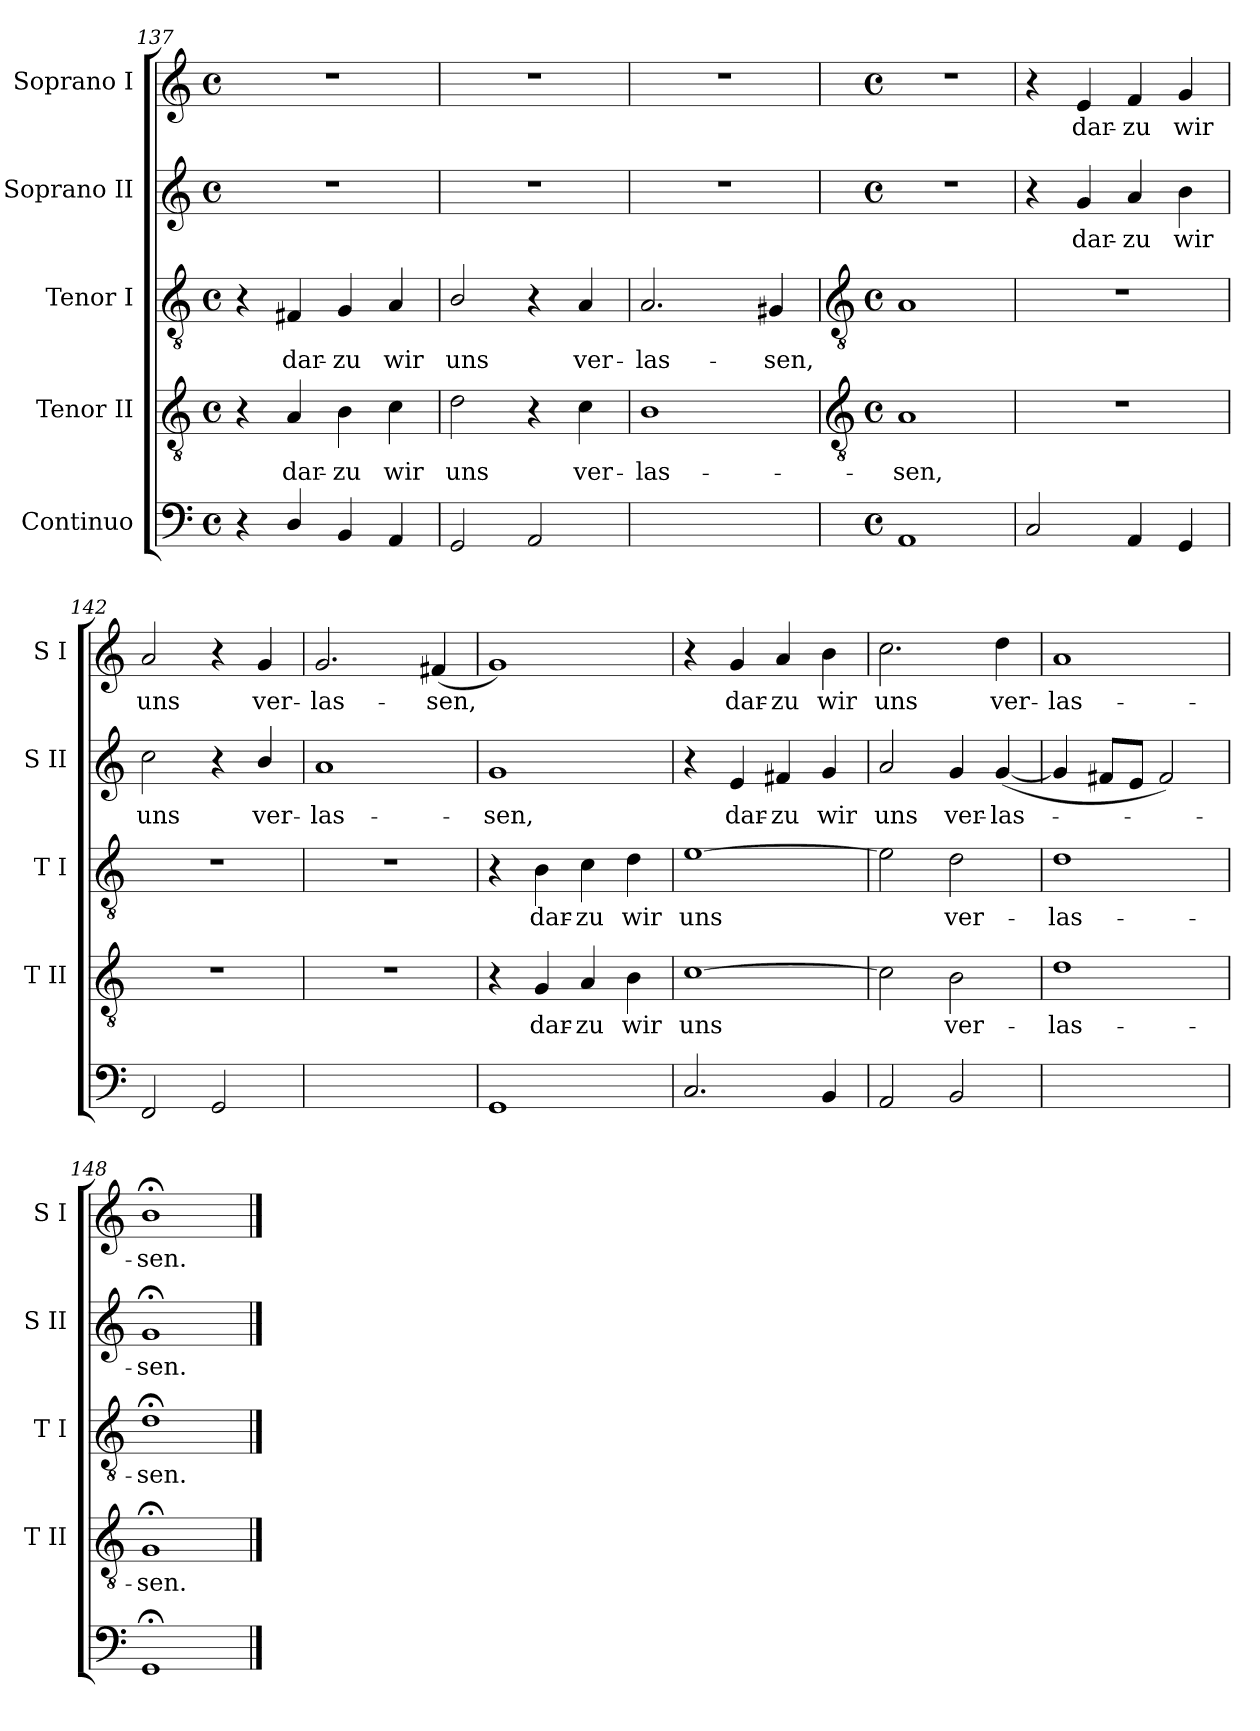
**kern	**text	**kern	**text	**kern	**text	**kern	**text	**kern	**text
*part5	*part5	*part4	*part4	*part3	*part3	*part2	*part2	*part1	*part1
*staff5	*staff5	*staff4	*staff4	*staff3	*staff3	*staff2	*staff2	*staff1	*staff1
*I"Continuo	*	*I"Tenor II	*	*I"Tenor I	*	*I"Soprano II	*	*I"Soprano I	*
*	*	*I'T II	*	*I'T I	*	*I'S II	*	*I'S I	*
*clefF4	*	*clefGv2	*	*clefGv2	*	*clefG2	*	*clefG2	*
*k[]	*	*k[]	*	*k[]	*	*k[]	*	*k[]	*
*C:	*	*C:	*	*C:	*	*C:	*	*C:	*
*M4/4	*	*M4/4	*	*M4/4	*	*M4/4	*	*M4/4	*
*met(c)	*	*met(c)	*	*met(c)	*	*met(c)	*	*met(c)	*
=137	=137	=137	=137	=137	=137	=137	=137	=137	=137
4r	.	4r	.	4r	.	1r	.	1r	.
!	!	!	!LO:LY:b	!	!LO:LY:b	!	!	!	!
4D/	.	4A	dar-	4F#X	dar-	.	.	.	.
!	!	!	!LO:LY:b	!	!LO:LY:b	!	!	!	!
4BB	.	4B	-zu	4G	-zu	.	.	.	.
!	!	!	!LO:LY:b	!	!LO:LY:b	!	!	!	!
4AA	.	4c	wir	4A	wir	.	.	.	.
=138	=138	=138	=138	=138	=138	=138	=138	=138	=138
!	!	!	!LO:LY:b	!	!LO:LY:b	!	!	!	!
2GG	.	2d	uns	2B/	uns	1r	.	1r	.
2AA	.	4r	.	4r	.	.	.	.	.
!	!	!	!LO:LY:b	!	!LO:LY:b	!	!	!	!
.	.	4c	ver-	4A	ver-	.	.	.	.
=139	=139	=139	=139	=139	=139	=139	=139	=139	=139
!	!LO:LY:b	!	!LO:LY:b	!	!LO:LY:b	!	!	!	!
[2Eyy	4	1B	-las-	2.A	-las-	1r	.	1r	.
2Eyy]	.	.	.	.	.	.	.	.	.
!	!	!	!	!	!LO:LY:b	!	!	!	!
.	.	.	.	4G#X	-sen,	.	.	.	.
!!LO:LB:g=z
=140	=140	=140	=140	=140	=140	=140	=140	=140	=140
*	*	*clefGv2	*	*clefGv2	*	*	*	*	*
*M4/4	*	*M4/4	*	*M4/4	*	*M4/4	*	*M4/4	*
*met(c)	*	*met(c)	*	*met(c)	*	*met(c)	*	*met(c)	*
!	!	!	!LO:LY:b	!	!	!	!	!	!
1AA	.	1A	-sen,	1A	.	1r	.	1r	.
=141	=141	=141	=141	=141	=141	=141	=141	=141	=141
2C	.	1r	.	1r	.	4r	.	4r	.
!	!	!	!	!	!	!	!LO:LY:b	!	!LO:LY:b
.	.	.	.	.	.	4g	dar-	4e	dar-
!	!	!	!	!	!	!	!LO:LY:b	!	!LO:LY:b
4AA	.	.	.	.	.	4a	-zu	4f	-zu
!	!	!	!	!	!	!	!LO:LY:b	!	!LO:LY:b
4GG	.	.	.	.	.	4b	wir	4g	wir
=142	=142	=142	=142	=142	=142	=142	=142	=142	=142
!	!	!	!	!	!	!	!LO:LY:b	!	!LO:LY:b
2FF	.	1r	.	1r	.	2cc	uns	2a	uns
2GG	.	.	.	.	.	4r	.	4r	.
!	!	!	!	!	!	!	!LO:LY:b	!	!LO:LY:b
.	.	.	.	.	.	4b/	ver-	4g	ver-
=143	=143	=143	=143	=143	=143	=143	=143	=143	=143
!	!LO:LY:b	!	!	!	!	!	!LO:LY:b	!	!LO:LY:b
[2Dyy	4	1r	.	1r	.	1a	-las-	2.g	-las-
2Dyy]	.	.	.	.	.	.	.	.	.
!	!	!	!	!	!	!	!	!	!LO:LY:b
.	.	.	.	.	.	.	.	(<4f#X	-sen,
=144	=144	=144	=144	=144	=144	=144	=144	=144	=144
!	!	!	!	!	!	!	!LO:LY:b	!	!
1GG	.	4r	.	4r	.	1g	-sen,	1g)	.
!	!	!	!LO:LY:b	!	!LO:LY:b	!	!	!	!
.	.	4G	dar-	4B	dar-	.	.	.	.
!	!	!	!LO:LY:b	!	!LO:LY:b	!	!	!	!
.	.	4A	-zu	4c	-zu	.	.	.	.
!	!	!	!LO:LY:b	!	!LO:LY:b	!	!	!	!
.	.	4B	wir	4d	wir	.	.	.	.
=145	=145	=145	=145	=145	=145	=145	=145	=145	=145
!	!	!	!LO:LY:b	!	!LO:LY:b	!	!	!	!
2.C	.	[1c	uns	[1e	uns	4r	.	4r	.
!	!	!	!	!	!	!	!LO:LY:b	!	!LO:LY:b
.	.	.	.	.	.	4e	dar-	4g	dar-
!	!	!	!	!	!	!	!LO:LY:b	!	!LO:LY:b
.	.	.	.	.	.	4f#X	-zu	4a	-zu
!	!	!	!	!	!	!	!LO:LY:b	!	!LO:LY:b
4BB	.	.	.	.	.	4g	wir	4b	wir
=146	=146	=146	=146	=146	=146	=146	=146	=146	=146
!	!	!	!	!	!	!	!LO:LY:b	!	!LO:LY:b
2AA	.	2c]	.	2e]	.	2a	uns	2.cc	uns
!	!	!	!LO:LY:b	!	!LO:LY:b	!	!LO:LY:b	!	!
2BB	.	2B	ver-	2d	ver-	4g	ver-	.	.
!	!	!	!	!	!	!	!LO:LY:b	!	!LO:LY:b
.	.	.	.	.	.	(<[4g	-las-	4dd	ver-
=147	=147	=147	=147	=147	=147	=147	=147	=147	=147
!	!LO:LY:b	!	!LO:LY:b	!	!LO:LY:b	!	!	!	!LO:LY:b
[2Dyy	4	1d	-las-	1d	-las-	4g]	.	1a	-las-
.	.	.	.	.	.	8f#XL	.	.	.
.	.	.	.	.	.	8eJ	.	.	.
2Dyy]	.	.	.	.	.	2f#)	.	.	.
=148	=148	=148	=148	=148	=148	=148	=148	=148	=148
!	!	!	!LO:LY:b	!	!LO:LY:b	!	!LO:LY:b	!	!LO:LY:b
1GG;<	.	1G;<	-sen.	1d;<	-sen.	1g;<	sen.	1b;<	-sen.
==	==	==	==	==	==	==	==	==	==
*-	*-	*-	*-	*-	*-	*-	*-	*-	*-
